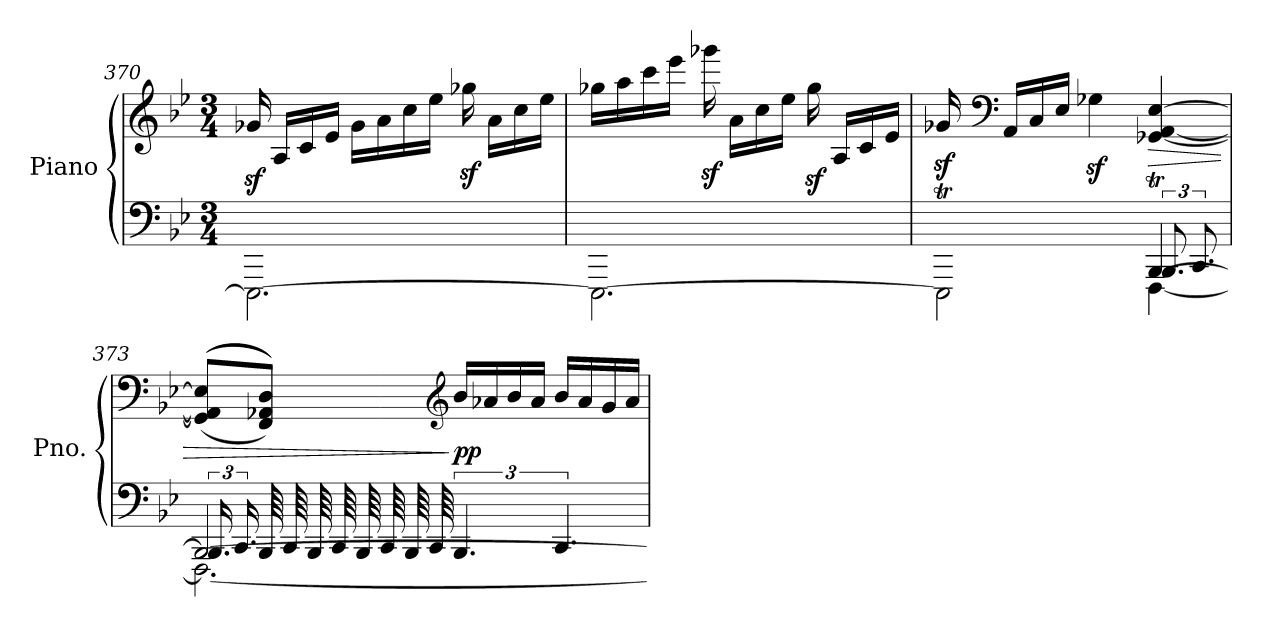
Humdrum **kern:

**kern	**kern	**dynam
*part1	*part1	*part1
*staff2	*staff1	*staff1/2
*I"Piano	*	*
*I'Pno.	*	*
!!LO:LB:g=z
*clefF4	*clefG2	*
*k[b-e-]	*k[b-e-]	*
*M3/4	*M3/4	*
=370	=370	=370
2.EEE-\_	16g-Xz</	.
.	16A/LL	.
.	16c/	.
.	16e-/JJ	.
.	16g-\LL	.
.	16a\	.
.	16cc\	.
.	16ee-\JJ	.
.	16gg-Xz<\	.
.	16a\LL	.
.	16cc\	.
.	16ee-\JJ	.
=371	=371	=371
2.EEE-\_	16gg-X\LL	.
.	16aa\	.
.	16ccc\	.
.	16eee-\JJ	.
.	16ggg-Xz<\	.
.	16a\LL	.
.	16cc\	.
.	16ee-\JJ	.
.	16gg-z<\	.
.	16A/LL	.
.	16c/	.
.	16e-/JJ	.
!!LO:PB:g=z
=372	=372	=372
*^	*	*
*	*^	*	*
2EEE-T\]	2ryy	2ryy	16g-Xz</	.
*	*	*	*clefF4	*
.	.	.	16AA/LL	.
.	.	.	16C/	.
.	.	.	16E-/JJ	.
.	.	.	4G-Xz<\	.
!	!	!	!	!LO:HP:b
[4BBB-T/	[4FFF\	12.BBB-!	[4GG-X/ [4AA/ [4E-/	>
.	.	12.CC!	.	.
=373	=373	=373	=373	=373
2.BBB-/_	2.FFF\_	24.BBB-!	(>(>(8GG-/] 8AA/] 8E-/]L	.
.	.	24.CC!	.	.
.	.	64BBB-!	8FF/ 8AA-X/ 8D/J)))	.
.	.	64CC!	.	.
.	.	64BBB-!	.	.
.	.	64CC!	.	.
.	.	64BBB-!	.	.
.	.	64CC!	.	.
.	.	64BBB-!	.	.
.	.	64CC!	.	.
*	*	*	*clefG2	*
!	!	!	!	!LO:DY:n=1:b
.	.	6.BBB-!	16b-/LL	] pp
.	.	.	16a-X/	.
.	.	.	16b-/	.
.	.	.	16a-/JJ	.
.	.	6.CC!	16b-/LL	.
.	.	.	16a-/	.
.	.	.	16g/	.
.	.	.	16a-/JJ	.
*v	*v	*v	*	*
=	=	=
*-	*-	*-
